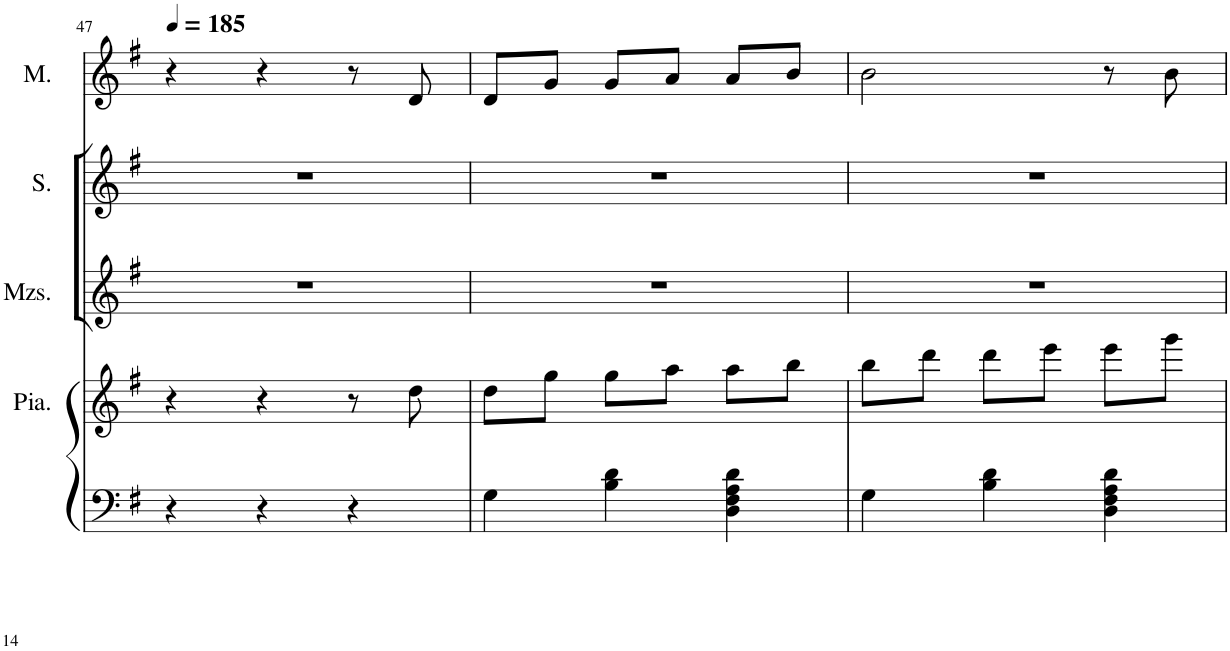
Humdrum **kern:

**kern	**kern	**kern	**kern	**kern
*part5	*part4	*part3	*part2	*part1
*staff5	*staff4	*staff3	*staff2	*staff1
*I"Piano	*I"Piano	*I"Mezzo-soprano	*I"Soprano	*I"Mariette
*	*I'Pia.	*I'Mzs.	*I'S.	*I'M.
!!LO:PB:g=z
*clefF4	*clefG2	*clefG2	*clefG2	*clefG2
*	*	*	*	*Trd1c2
*k[f#]	*k[f#]	*k[f#]	*k[f#]	*k[f#]
*M3/4	*M3/4	*M3/4	*M3/4	*M3/4
*MM185	*MM185	*MM185	*MM185	*MM185
=47	=47	=47	=47	=47
4r	4r	2.r	2.r	4r
4r	4r	.	.	4r
4r	8r	.	.	8r
.	8dd\	.	.	8d/
=48	=48	=48	=48	=48
4G\	8dd\L	2.r	2.r	8d/L
.	8gg\J	.	.	8g/J
4B\ 4d\	8gg\L	.	.	8g/L
.	8aa\J	.	.	8a/J
4D\ 4F#\ 4A\ 4d\	8aa\L	.	.	8a/L
.	8bb\J	.	.	8b/J
=49	=49	=49	=49	=49
4G\	8bb\L	2.r	2.r	2b\
.	8ddd\J	.	.	.
4B\ 4d\	8ddd\L	.	.	.
.	8eee\J	.	.	.
4D\ 4F#\ 4A\ 4d\	8eee\L	.	.	8r
.	8ggg\J	.	.	8b\
=	=	=	=	=
*-	*-	*-	*-	*-
